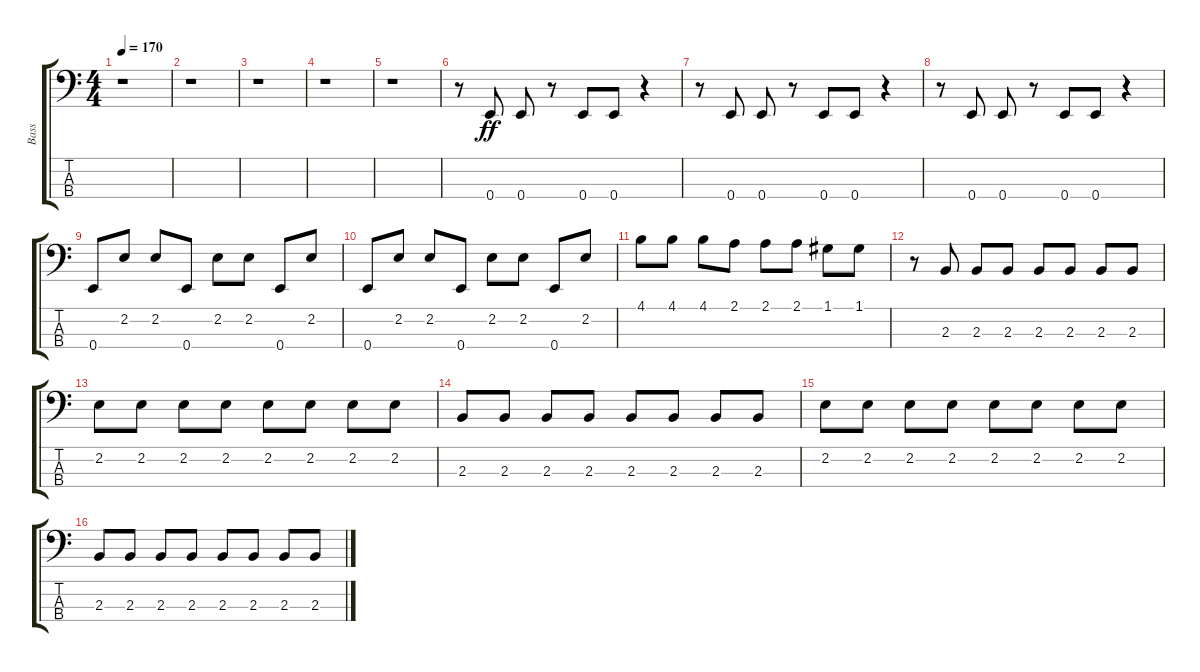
\track ("Bass" "Bass") {instrument electricbasspick}
\staff {score tabs}
\tuning (G2 D2 A1 E1) {hide}
\ts (4 4)
\tempo 170
\clef f4
\ks c
r.1{dy ff instrument electricbasspick} |
r.1 |
r.1 |
r.1 |
r.1 |
r.8 0.4.8 0.4.8 r.8 0.4.8 0.4.8 r.4 |
r.8 0.4.8 0.4.8 r.8 0.4.8 0.4.8 r.4 |
r.8 0.4.8 0.4.8 r.8 0.4.8 0.4.8 r.4 |
0.4.8 2.2.8 2.2.8 0.4.8 2.2.8 2.2.8 0.4.8 2.2.8 |
0.4.8 2.2.8 2.2.8 0.4.8 2.2.8 2.2.8 0.4.8 2.2.8 |
4.1.8 4.1.8 4.1.8 2.1.8 2.1.8 2.1.8 1.1.8 1.1.8 |
r.8 2.3.8 2.3.8 2.3.8 2.3.8 2.3.8 2.3.8 2.3.8 |
2.2.8 2.2.8 2.2.8 2.2.8 2.2.8 2.2.8 2.2.8 2.2.8 |
2.3.8 2.3.8 2.3.8 2.3.8 2.3.8 2.3.8 2.3.8 2.3.8 |
2.2.8 2.2.8 2.2.8 2.2.8 2.2.8 2.2.8 2.2.8 2.2.8 |
2.3.8 2.3.8 2.3.8 2.3.8 2.3.8 2.3.8 2.3.8 2.3.8
